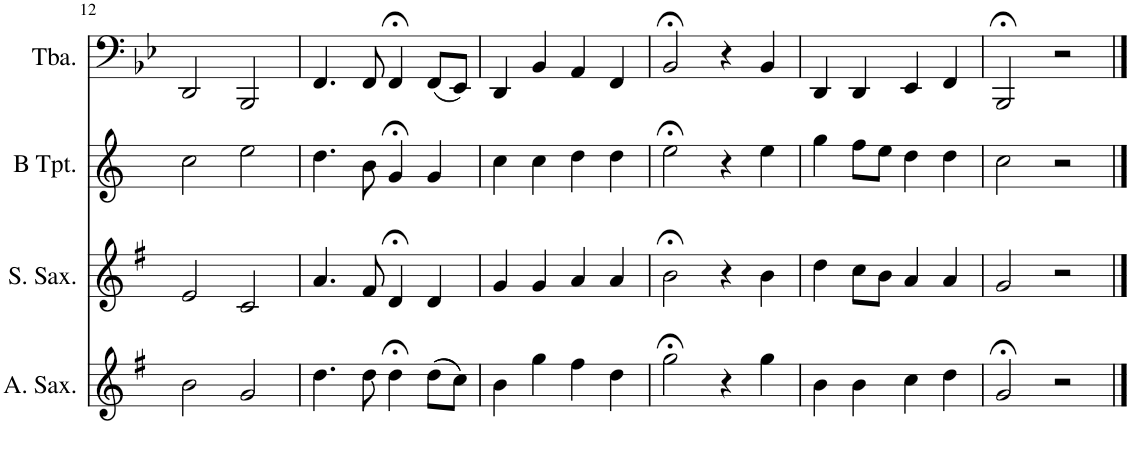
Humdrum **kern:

**kern	**kern	**kern	**kern
*part4	*part3	*part2	*part1
*staff4	*staff3	*staff2	*staff1
*I"Alt Saxophon	*I"Sopran Saxophon	*I"B Trompete	*I"Tuba
*I'A. Sax.	*I'S. Sax.	*I'B Tpt.	*I'Tba.
!!LO:PB:g=z
*clefG2	*clefG2	*clefG2	*clefF4
*Trd5c9	*Trd8c14	*Trd1c2	*
*k[f#]	*k[f#]	*k[]	*k[b-e-]
*M4/4	*M4/4	*M4/4	*M4/4
*met(c)	*met(c)	*met(c)	*met(c)
=12	=12	=12	=12
2b\	2e/	2cc\	2DD/
2g/	2c/	2ee\	2BBB-/
=13	=13	=13	=13
4.dd\	4.a/	4.dd\	4.FF/
8dd\	8f#/	8b\	8FF/
4dd;<\	4d;</	4g;</	4FF;</
((8dd\L	4d/	4g/	(8FF/L
8cc\J))	.	.	8EE-/J)
=14	=14	=14	=14
4b\	4g/	4cc\	4DD/
4gg\	4g/	4cc\	4BB-/
4ff#\	4a/	4dd\	4AA/
4dd\	4a/	4dd\	4FF/
=15	=15	=15	=15
2gg;<\	2b;<\	2ee;<\	2BB-;</
4r	4r	4r	4r
4gg\	4b\	4ee\	4BB-/
=16	=16	=16	=16
4b\	4dd\	4gg\	4DD/
4b\	8cc\L	8ff\L	4DD/
.	8b\J	8ee\J	.
4cc\	4a/	4dd\	4EE-/
4dd\	4a/	4dd\	4FF/
=17	=17	=17	=17
2g;</	2g/	2cc\	2BBB-;</
2r	2r	2r	2r
==	==	==	==
*-	*-	*-	*-
